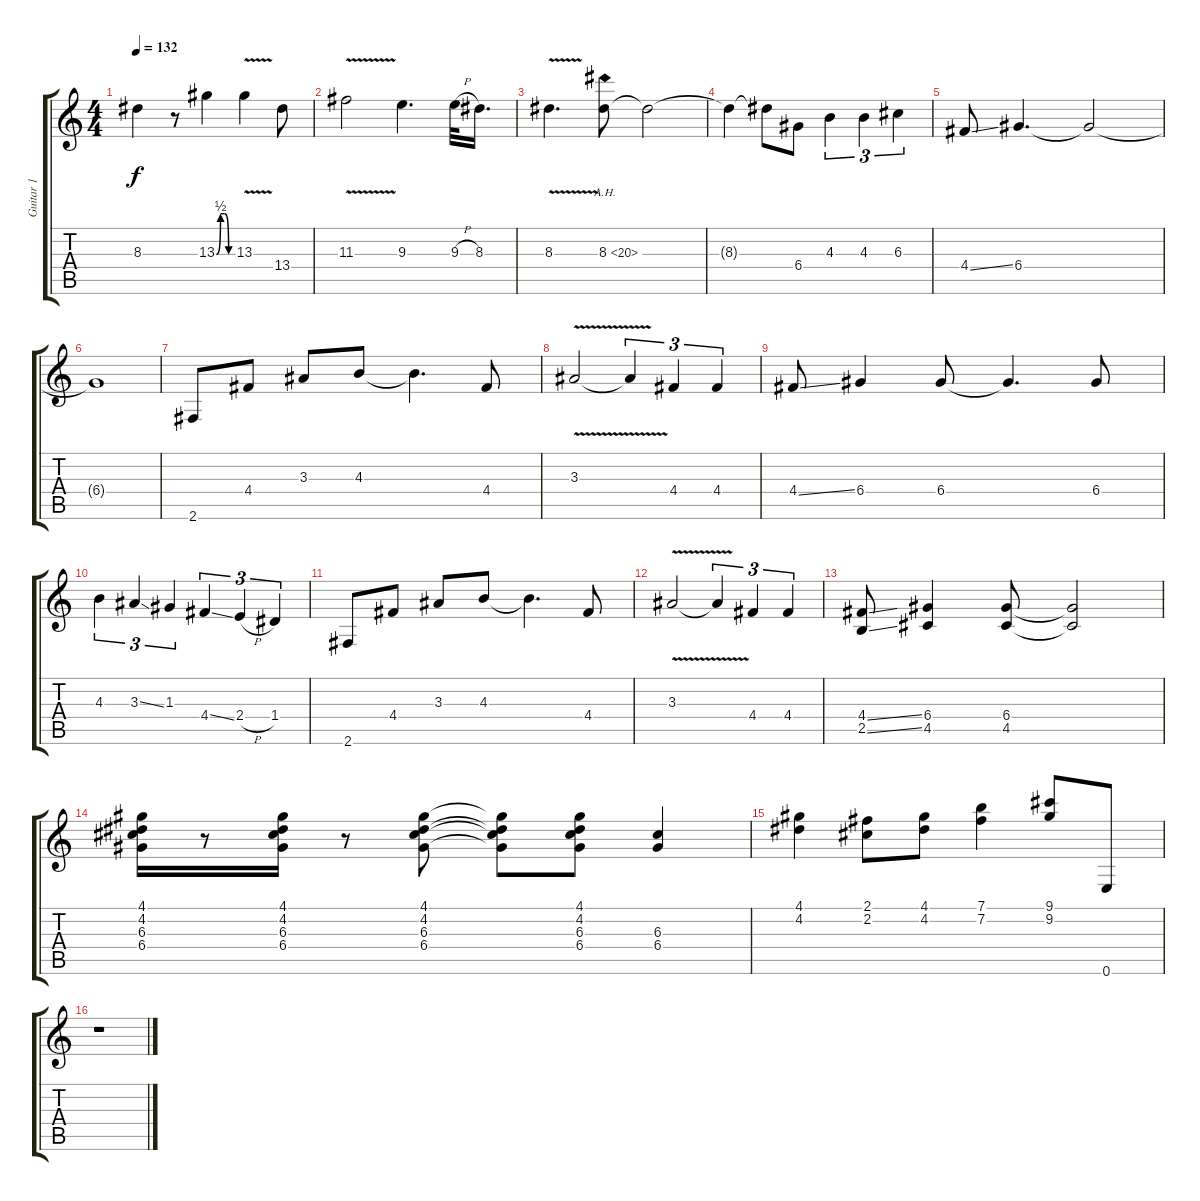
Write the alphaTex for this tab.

\track ("Guitar 1" "Guitar 1") {instrument overdrivenguitar}
\staff {score tabs}
\tuning (E4 B3 G3 D3 A2 E2) {hide}
\ts (4 4)
\tempo 132
\clef g2
\ks c
8.3{t}.4{dy f} r.8 13.3{be (custom 0 0 15 2 30 2 45 0 60 0)}.4 13.3{v}.4 13.4.8 |
11.3{v}.2 9.3.4{d} 9.3{h}.32 8.3.16{d} |
8.3{v}.4{d} 8.3{ah 12}.8 8.3{t}.2 |
8.3{t}.4 8.3{t}.8 6.4.8 4.3.4{tu (3 2)} 4.3.4{tu (3 2)} 6.3.4{tu (3 2)} |
4.4{ss}.8 6.4.4{d} 6.4{t}.2 |
6.4{t}.1 |
2.6.8 4.4.8 3.3.8 4.3.8 4.3{t}.4{d} 4.4.8 |
3.3{v}.2 3.3{t}.4{tu (3 2)} 4.4.4{tu (3 2)} 4.4.4{tu (3 2)} |
4.4{ss}.8 6.4.4 6.4.8 6.4{t}.4{d} 6.4.8 |
4.3.4{tu (3 2)} 3.3{ss}.4{tu (3 2)} 1.3.4{tu (3 2)} 4.4{ss}.4{tu (3 2)} 2.4{h}.4{tu (3 2)} 1.4.4{tu (3 2)} |
2.6.8 4.4.8 3.3.8 4.3.8 4.3{t}.4{d} 4.4.8 |
3.3{v}.2 3.3{t}.4{tu (3 2)} 4.4.4{tu (3 2)} 4.4.4{tu (3 2)} |
(4.4{ss} 2.5{ss}).8 (6.4 4.5).4 (6.4 4.5).8 (6.4{t} 4.5{t}).2 |
(4.1 4.2 6.3 6.4).16 r.8 (4.1 4.2 6.3 6.4).16 r.8 (4.1 4.2 6.3 6.4).8 (4.1{t} 4.2{t} 6.3{t} 6.4{t}).8 (4.1 4.2 6.3 6.4).8 (6.3 6.4).4 |
(4.1 4.2).4 (2.1 2.2).8 (4.1 4.2).8 (7.1 7.2).4 (9.1 9.2).8 0.6.8 |
r.1
